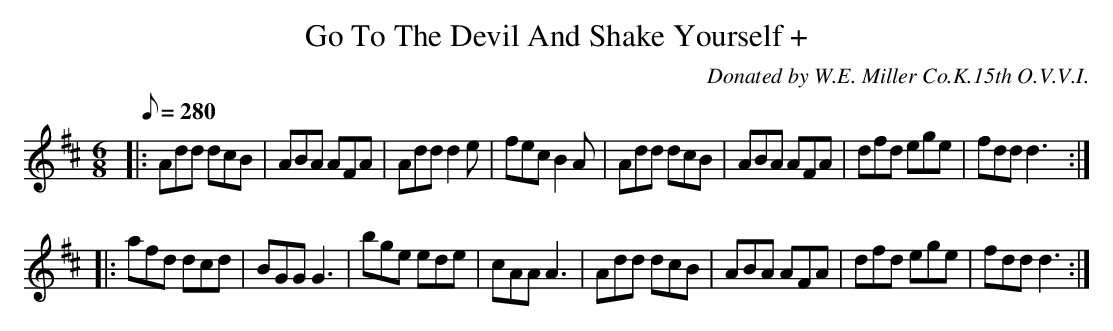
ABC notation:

X:1
T:Go To The Devil And Shake Yourself +
C:Donated by W.E. Miller Co.K.15th O.V.V.I.
M:6/8
L:1/8
Q:1/8=280
K:D
|: Add dcB|ABA AFA|Add d2e|fec B2A|Add dcB|ABA AFA|dfd ege|fdd d3 :|
|: afd dcd|BGG G3|bge ede|cAA A3|Add dcB|ABA AFA|dfd ege|fdd d3 :|
